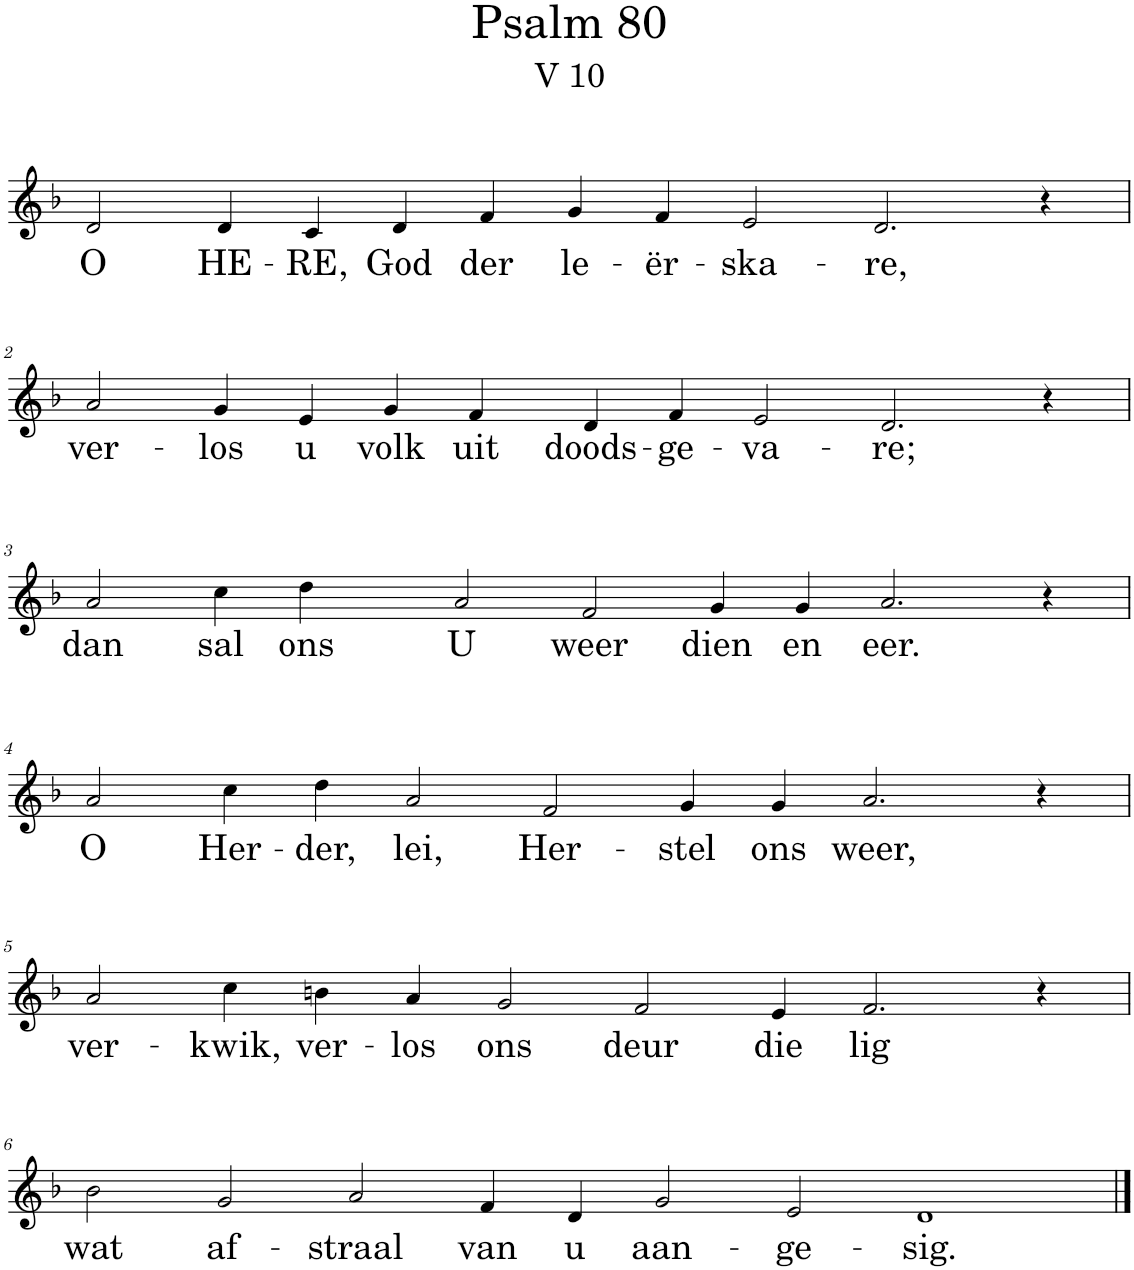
**kern	**text
*part1	*part1
*staff1	*staff1
*I"Pipe Organ	*
*I'Org.	*
*clefG2	*
*k[b-]	*
*M14/4	*
=1	=1
!	!LO:LY:b
2d/	O
!	!LO:LY:b
4d/	HE-
!	!LO:LY:b
4c/	-RE,
!	!LO:LY:b
4d/	God
!	!LO:LY:b
4f/	der
!	!LO:LY:b
4g/	le-
!	!LO:LY:b
4f/	-ër-
!	!LO:LY:b
2e/	-ska-
!	!LO:LY:b
2.d/	-re,
4r	.
!!LO:LB:g=z
=2	=2
!	!LO:LY:b
2a/	ver-
!	!LO:LY:b
4g/	-los
!	!LO:LY:b
4e/	u
!	!LO:LY:b
4g/	volk
!	!LO:LY:b
4f/	uit
!	!LO:LY:b
4d/	doods-
!	!LO:LY:b
4f/	-ge-
!	!LO:LY:b
2e/	-va-
!	!LO:LY:b
2.d/	-re;
4r	.
!!LO:LB:g=z
=3	=3
!	!LO:LY:b
2a/	dan
!	!LO:LY:b
4cc\	sal
!	!LO:LY:b
4dd\	ons
!	!LO:LY:b
2a/	U
!	!LO:LY:b
2f/	weer
!	!LO:LY:b
4g/	dien
!	!LO:LY:b
4g/	en
!	!LO:LY:b
2.a/	eer.
4r	.
!!LO:LB:g=z
=4	=4
!	!LO:LY:b
2a/	O
!	!LO:LY:b
4cc\	Her-
!	!LO:LY:b
4dd\	-der,
!	!LO:LY:b
2a/	lei,
!	!LO:LY:b
2f/	Her-
!	!LO:LY:b
4g/	-stel
!	!LO:LY:b
4g/	ons
!	!LO:LY:b
2.a/	weer,
4r	.
!!LO:LB:g=z
=5	=5
!	!LO:LY:b
2a/	ver-
!	!LO:LY:b
4cc\	-kwik,
!	!LO:LY:b
4bn\	ver-
!	!LO:LY:b
4a/	-los
!	!LO:LY:b
2g/	ons
!	!LO:LY:b
2f/	deur
!	!LO:LY:b
4e/	die
!	!LO:LY:b
2.f/	lig
4r	.
!!LO:LB:g=z
=6	=6
*M16/4	*
!	!LO:LY:b
2b-\	wat
!	!LO:LY:b
2g/	af-
!	!LO:LY:b
2a/	-straal
!	!LO:LY:b
4f/	van
!	!LO:LY:b
4d/	u
!	!LO:LY:b
2g/	aan-
!	!LO:LY:b
2e/	-ge-
!	!LO:LY:b
1d	-sig.
==	==
*-	*-
